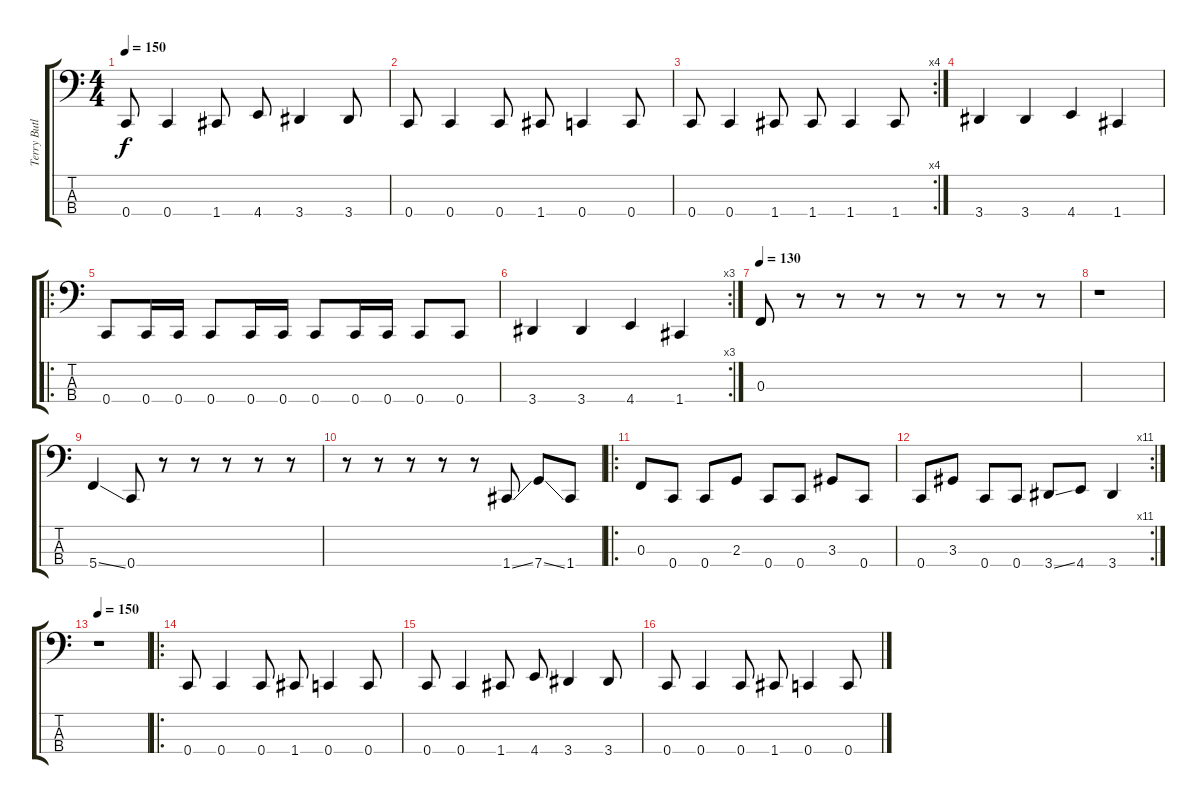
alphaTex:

\track ("Terry Butler" "Terry Butl") {instrument electricbassfinger}
\staff {score tabs}
\tuning (Eb2 Bb1 F1 C1) {hide}
\ts (4 4)
\tempo 150
\clef f4
\ks c
0.4.8{dy f} 0.4.4 1.4.8 4.4.8 3.4.4 3.4.8 |
0.4.8 0.4.4 0.4.8 1.4.8 0.4.4 0.4.8 |
\rc 4
0.4.8 0.4.4 1.4.8 1.4.8 1.4.4 1.4.8 |
3.4.4 3.4.4 4.4.4 1.4.4 |
\ro
0.4.8 0.4.16 0.4.16 0.4.8 0.4.16 0.4.16 0.4.8 0.4.16 0.4.16 0.4.8 0.4.8 |
\rc 3
3.4.4 3.4.4 4.4.4 1.4.4 |
\tempo 130
0.3.8 r.8 r.8 r.8 r.8 r.8 r.8 r.8 |
r.1 |
5.4{ss}.4 0.4.8 r.8 r.8 r.8 r.8 r.8 |
r.8 r.8 r.8 r.8 r.8 1.4{ss}.8 7.4{ss}.8 1.4.8 |
\ro
0.3.8 0.4.8 0.4.8 2.3.8 0.4.8 0.4.8 3.3.8 0.4.8 |
\rc 11
0.4.8 3.3.8 0.4.8 0.4.8 3.4{ss}.8 4.4.8 3.4.4 |
\tempo 150
r.1 |
\ro
0.4.8 0.4.4 0.4.8 1.4.8 0.4.4 0.4.8 |
0.4.8 0.4.4 1.4.8 4.4.8 3.4.4 3.4.8 |
0.4.8 0.4.4 0.4.8 1.4.8 0.4.4 0.4.8
